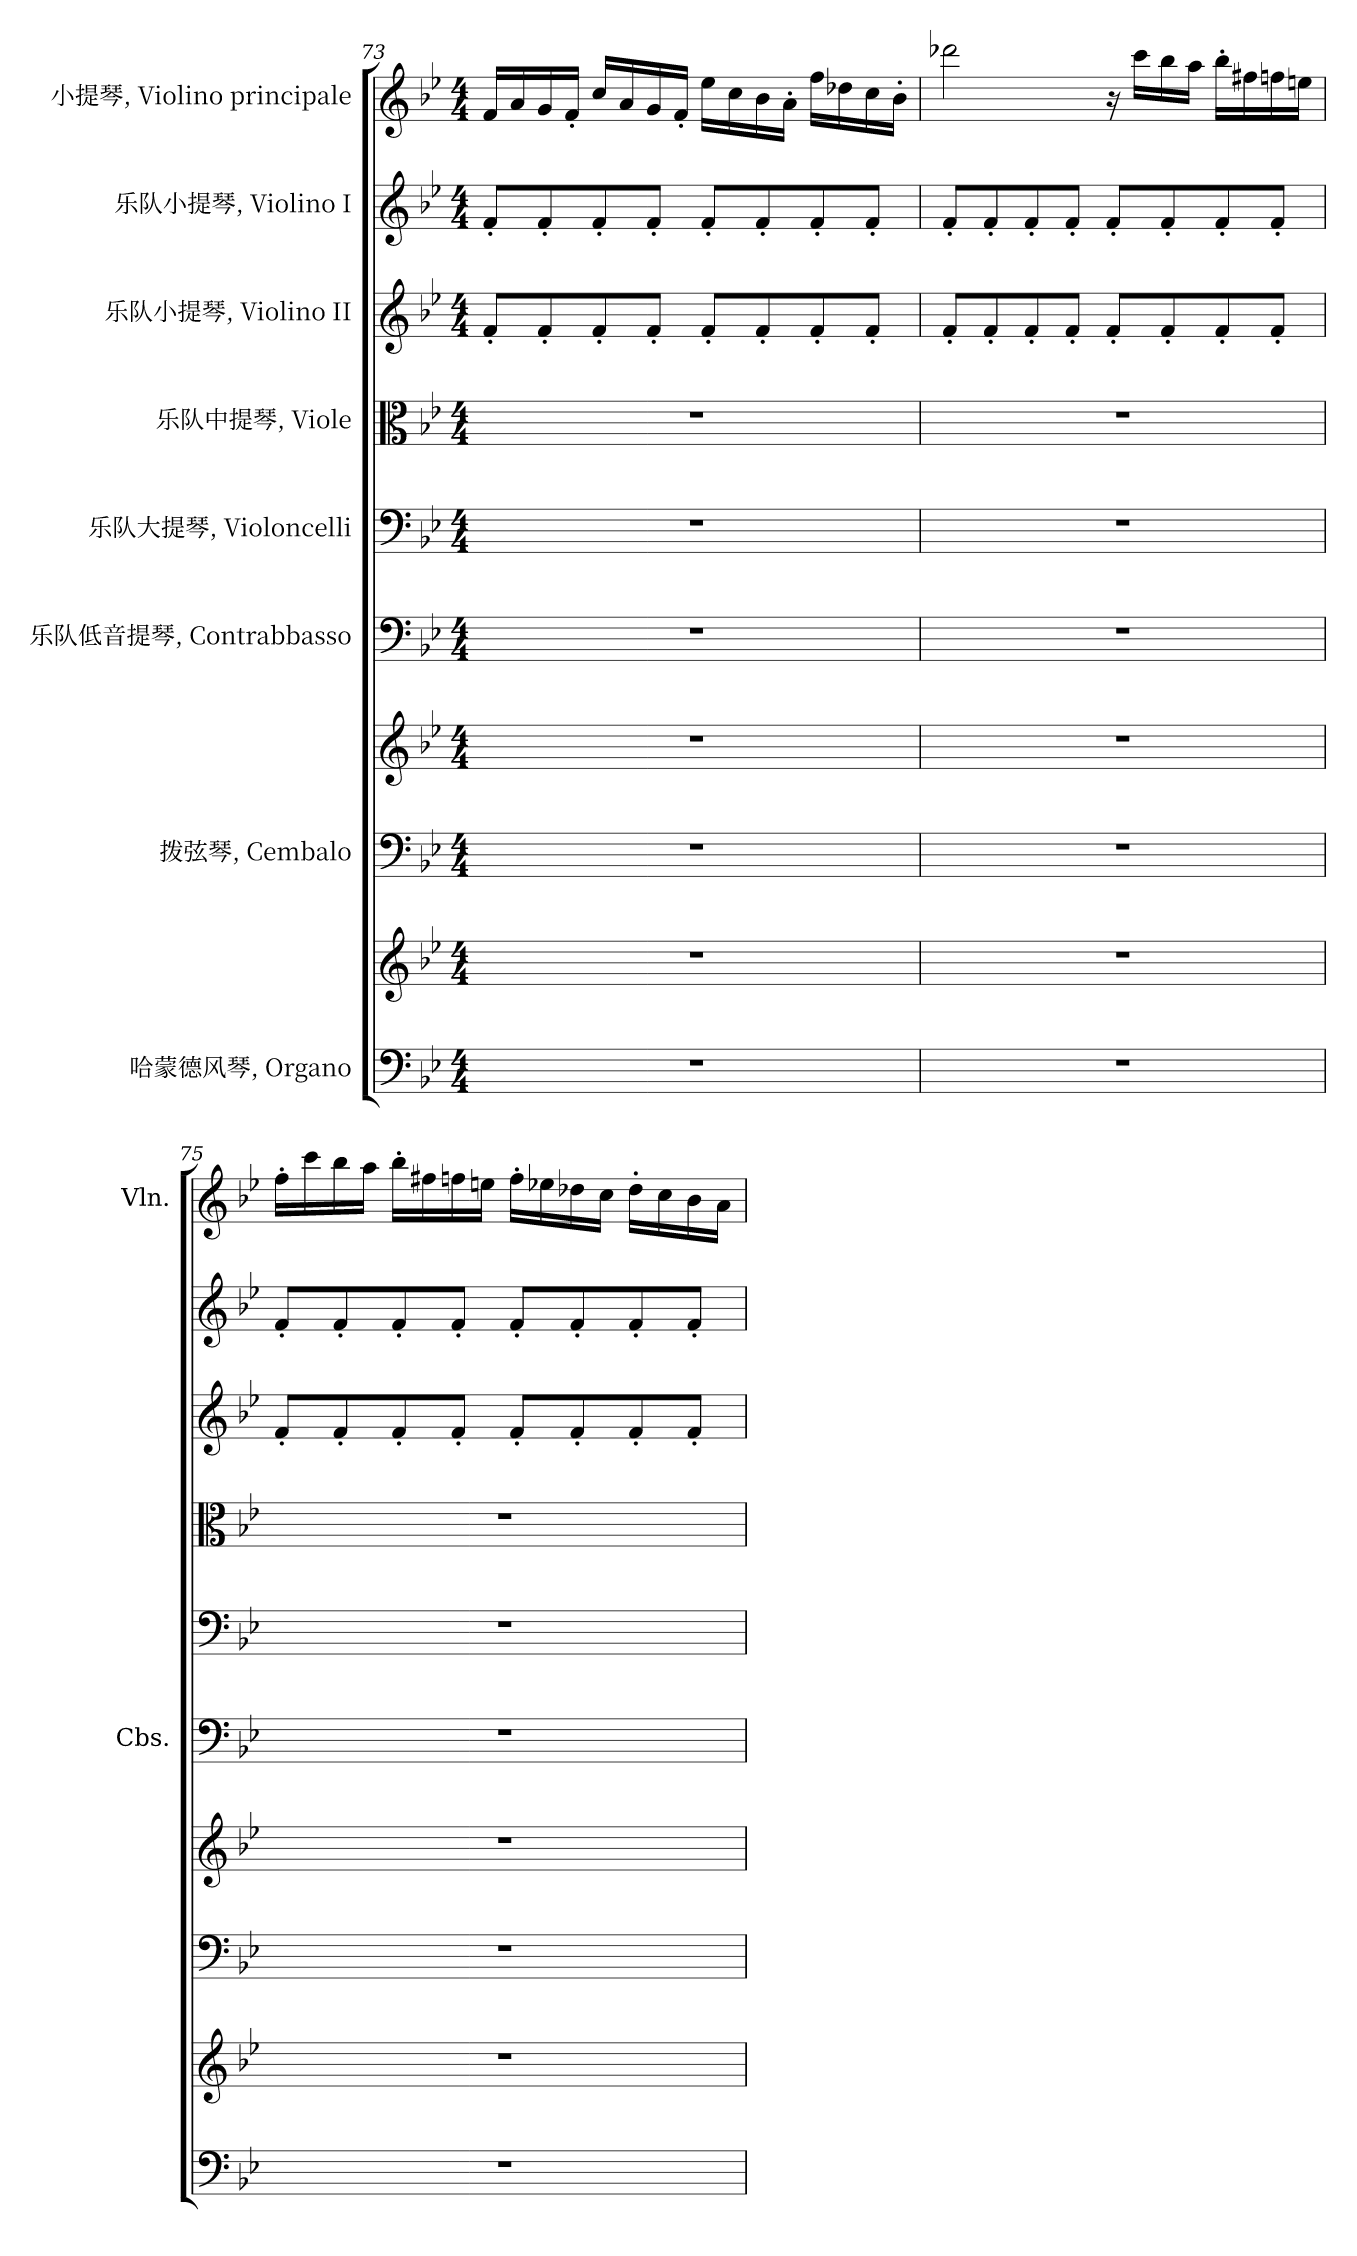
**kern	**kern	**kern	**kern	**kern	**kern	**kern	**kern	**kern	**kern
*part8	*part8	*part7	*part7	*part6	*part5	*part4	*part3	*part2	*part1
*staff10	*staff9	*staff8	*staff7	*staff6	*staff5	*staff4	*staff3	*staff2	*staff1
*I"哈蒙德风琴, Organo	*	*I"拨弦琴, Cembalo	*	*I"乐队低音提琴, Contrabbasso	*I"乐队大提琴, Violoncelli	*I"乐队中提琴, Viole	*I"乐队小提琴, Violino II	*I"乐队小提琴, Violino I	*I"小提琴, Violino principale
*	*	*	*	*I'Cbs.	*	*	*	*	*I'Vln.
*clefF4	*clefG2	*clefF4	*clefG2	*clefF4	*clefF4	*clefC3	*clefG2	*clefG2	*clefG2
*	*	*	*	*ITrd7c12	*	*	*	*	*
*k[b-e-]	*k[b-e-]	*k[b-e-]	*k[b-e-]	*k[b-e-]	*k[b-e-]	*k[b-e-]	*k[b-e-]	*k[b-e-]	*k[b-e-]
*M4/4	*M4/4	*M4/4	*M4/4	*M4/4	*M4/4	*M4/4	*M4/4	*M4/4	*M4/4
=73	=73	=73	=73	=73	=73	=73	=73	=73	=73
1r	1r	1r	1r	1r	1r	1r	8f'/L	8f'/L	16f/LL
.	.	.	.	.	.	.	.	.	16a/
.	.	.	.	.	.	.	8f'/	8f'/	16g/
.	.	.	.	.	.	.	.	.	16f'/JJ
.	.	.	.	.	.	.	8f'/	8f'/	16cc/LL
.	.	.	.	.	.	.	.	.	16a/
.	.	.	.	.	.	.	8f'/J	8f'/J	16g/
.	.	.	.	.	.	.	.	.	16f'/JJ
.	.	.	.	.	.	.	8f'/L	8f'/L	16ee-\LL
.	.	.	.	.	.	.	.	.	16cc\
.	.	.	.	.	.	.	8f'/	8f'/	16b-\
.	.	.	.	.	.	.	.	.	16a'\JJ
.	.	.	.	.	.	.	8f'/	8f'/	16ff\LL
.	.	.	.	.	.	.	.	.	16dd-X\
.	.	.	.	.	.	.	8f'/J	8f'/J	16cc\
.	.	.	.	.	.	.	.	.	16b-'\JJ
!!LO:PB:g=z
=74	=74	=74	=74	=74	=74	=74	=74	=74	=74
1r	1r	1r	1r	1r	1r	1r	8f'/L	8f'/L	2ddd-X\
.	.	.	.	.	.	.	8f'/	8f'/	.
.	.	.	.	.	.	.	8f'/	8f'/	.
.	.	.	.	.	.	.	8f'/J	8f'/J	.
.	.	.	.	.	.	.	8f'/L	8f'/L	16r
.	.	.	.	.	.	.	.	.	16ccc\LL
.	.	.	.	.	.	.	8f'/	8f'/	16bb-\
.	.	.	.	.	.	.	.	.	16aa\JJ
.	.	.	.	.	.	.	8f'/	8f'/	16bb-'\LL
.	.	.	.	.	.	.	.	.	16ff#X\
.	.	.	.	.	.	.	8f'/J	8f'/J	16ffn\
.	.	.	.	.	.	.	.	.	16een\JJ
=75	=75	=75	=75	=75	=75	=75	=75	=75	=75
1r	1r	1r	1r	1r	1r	1r	8f'/L	8f'/L	16ff'\LL
.	.	.	.	.	.	.	.	.	16ccc\
.	.	.	.	.	.	.	8f'/	8f'/	16bb-\
.	.	.	.	.	.	.	.	.	16aa\JJ
.	.	.	.	.	.	.	8f'/	8f'/	16bb-'\LL
.	.	.	.	.	.	.	.	.	16ff#X\
.	.	.	.	.	.	.	8f'/J	8f'/J	16ffn\
.	.	.	.	.	.	.	.	.	16een\JJ
.	.	.	.	.	.	.	8f'/L	8f'/L	16ff'\LL
.	.	.	.	.	.	.	.	.	16ee-X\
.	.	.	.	.	.	.	8f'/	8f'/	16dd-X\
.	.	.	.	.	.	.	.	.	16cc\JJ
.	.	.	.	.	.	.	8f'/	8f'/	16dd-'\LL
.	.	.	.	.	.	.	.	.	16cc\
.	.	.	.	.	.	.	8f'/J	8f'/J	16b-\
.	.	.	.	.	.	.	.	.	16a\JJ
=	=	=	=	=	=	=	=	=	=
*-	*-	*-	*-	*-	*-	*-	*-	*-	*-
